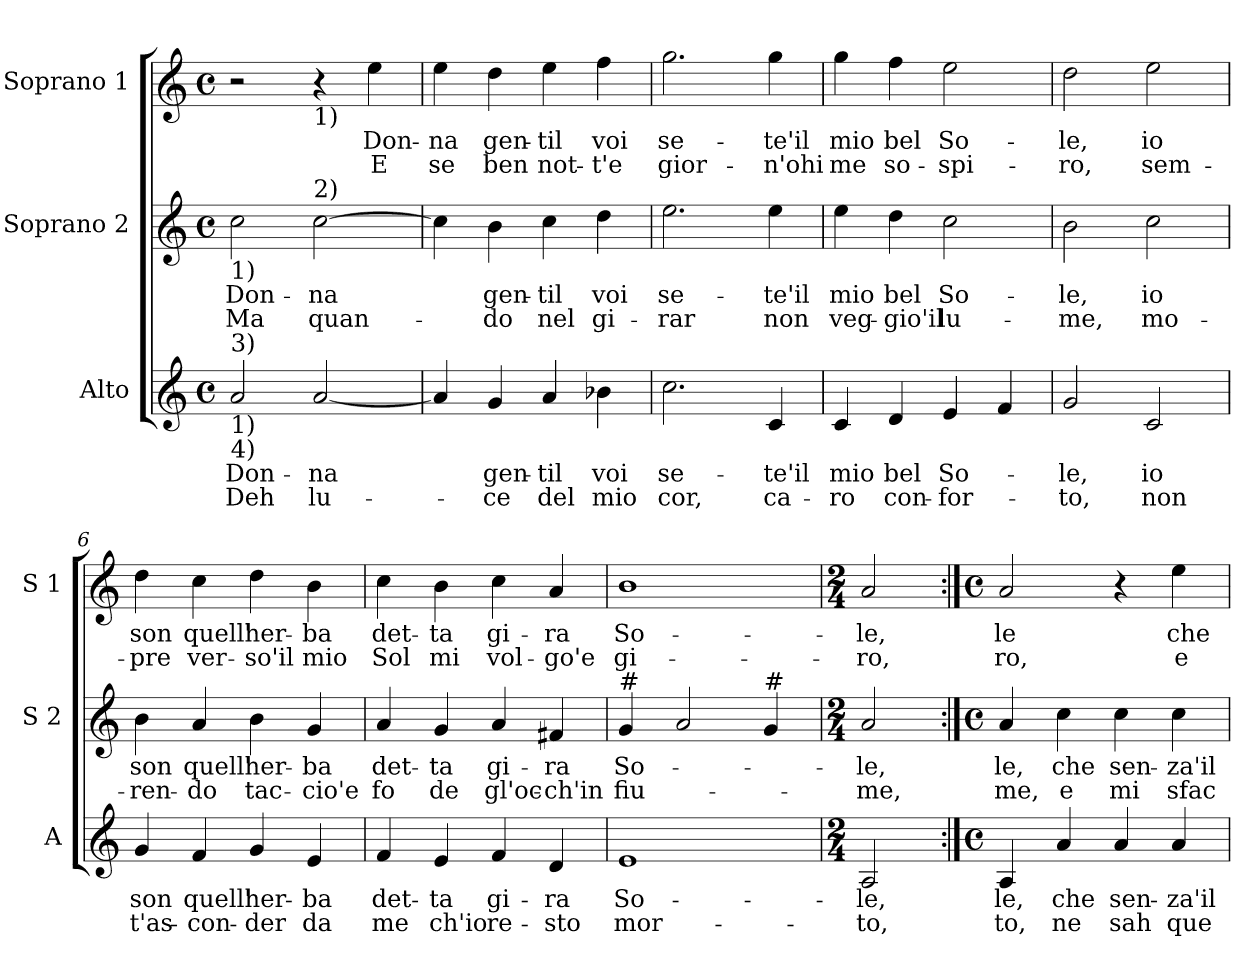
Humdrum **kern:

**kern	**text	**text	**kern	**text	**text	**kern	**text	**text
*part3	*part3	*part3	*part2	*part2	*part2	*part1	*part1	*part1
*staff3	*staff3	*staff3	*staff2	*staff2	*staff2	*staff1	*staff1	*staff1
*I"Alto	*	*	*I"Soprano 2	*	*	*I"Soprano 1	*	*
*I'A	*	*	*I'S 2	*	*	*I'S 1	*	*
*clefG2	*	*	*clefG2	*	*	*clefG2	*	*
*k[]	*	*	*k[]	*	*	*k[]	*	*
*C:	*	*	*C:	*	*	*C:	*	*
*M4/4	*	*	*M4/4	*	*	*M4/4	*	*
*met(c)	*	*	*met(c)	*	*	*met(c)	*	*
=1	=1	=1	=1	=1	=1	=1	=1	=1
!	!	!	!LO:TX:b:t=1)	!	!	!	!	!
!LO:TX:a:t=3)	!	!	!	!	!	!	!	!
!LO:TX:b:t=1)	!	!	!	!	!	!	!	!
!LO:TX:b:t=4)	!	!	!	!	!	!	!	!
!	!LO:LY:b	!LO:LY:b	!	!LO:LY:b	!LO:LY:b	!	!	!
2a/	Don-	Deh	2cc\	Don-	Ma	2r	.	.
!	!	!	!	!	!	!LO:TX:b:t=1)	!	!
!	!	!	!LO:TX:a:t=2)	!	!	!	!	!
!	!LO:LY:b	!LO:LY:b	!	!LO:LY:b	!LO:LY:b	!	!	!
[2a/	-na	lu-	[2cc\	-na	quan-	4r	.	.
!	!	!	!	!	!	!	!LO:LY:b	!LO:LY:b
.	.	.	.	.	.	4ee\	Don-	E
=2	=2	=2	=2	=2	=2	=2	=2	=2
!	!	!	!	!	!	!	!LO:LY:b	!LO:LY:b
4a/]	.	.	4cc\]	.	.	4ee\	-na	se
!	!LO:LY:b	!LO:LY:b	!	!LO:LY:b	!LO:LY:b	!	!LO:LY:b	!LO:LY:b
4g/	gen-	-ce	4b\	gen-	-do	4dd\	gen-	ben
!	!LO:LY:b	!LO:LY:b	!	!LO:LY:b	!LO:LY:b	!	!LO:LY:b	!LO:LY:b
4a/	-til	del	4cc\	-til	nel	4ee\	-til	not-
!	!LO:LY:b	!LO:LY:b	!	!LO:LY:b	!LO:LY:b	!	!LO:LY:b	!LO:LY:b
4b-X\	voi	mio	4dd\	voi	gi-	4ff\	voi	-t'e
=3	=3	=3	=3	=3	=3	=3	=3	=3
!	!LO:LY:b	!LO:LY:b	!	!LO:LY:b	!LO:LY:b	!	!LO:LY:b	!LO:LY:b
2.cc\	se-	cor,	2.ee\	se-	-rar	2.gg\	se-	gior-
!	!LO:LY:b	!LO:LY:b	!	!LO:LY:b	!LO:LY:b	!	!LO:LY:b	!LO:LY:b
4c/	-te'il	ca-	4ee\	-te'il	non	4gg\	-te'il	-n'ohi
=4	=4	=4	=4	=4	=4	=4	=4	=4
!	!LO:LY:b	!LO:LY:b	!	!LO:LY:b	!LO:LY:b	!	!LO:LY:b	!LO:LY:b
4c/	mio	-ro	4ee\	mio	veg-	4gg\	mio	me
!	!LO:LY:b	!LO:LY:b	!	!LO:LY:b	!LO:LY:b	!	!LO:LY:b	!LO:LY:b
4d/	bel	con-	4dd\	bel	-gio'il	4ff\	bel	so-
!	!LO:LY:b	!LO:LY:b	!	!LO:LY:b	!LO:LY:b	!	!LO:LY:b	!LO:LY:b
4e/	So-	-for-	2cc\	So-	lu-	2ee\	So-	-spi-
4f/	.	.	.	.	.	.	.	.
!!LO:LB:g=z
=5	=5	=5	=5	=5	=5	=5	=5	=5
!	!LO:LY:b	!LO:LY:b	!	!LO:LY:b	!LO:LY:b	!	!LO:LY:b	!LO:LY:b
2g/	-le,	-to,	2b\	-le,	-me,	2dd\	-le,	-ro,
!	!LO:LY:b	!LO:LY:b	!	!LO:LY:b	!LO:LY:b	!	!LO:LY:b	!LO:LY:b
2c/	io	non	2cc\	io	mo-	2ee\	io	sem-
=6	=6	=6	=6	=6	=6	=6	=6	=6
!	!LO:LY:b	!LO:LY:b	!	!LO:LY:b	!LO:LY:b	!	!LO:LY:b	!LO:LY:b
4g/	son	t'as-	4b\	son	-ren-	4dd\	son	-pre
!	!LO:LY:b	!LO:LY:b	!	!LO:LY:b	!LO:LY:b	!	!LO:LY:b	!LO:LY:b
4f/	quell'	-con-	4a/	quell'	-do	4cc\	quell'	ver-
!	!LO:LY:b	!LO:LY:b	!	!LO:LY:b	!LO:LY:b	!	!LO:LY:b	!LO:LY:b
4g/	her-	-der	4b\	her-	tac-	4dd\	her-	-so'il
!	!LO:LY:b	!LO:LY:b	!	!LO:LY:b	!LO:LY:b	!	!LO:LY:b	!LO:LY:b
4e/	-ba	da	4g/	-ba	-cio'e	4b\	-ba	mio
=7	=7	=7	=7	=7	=7	=7	=7	=7
!	!LO:LY:b	!LO:LY:b	!	!LO:LY:b	!LO:LY:b	!	!LO:LY:b	!LO:LY:b
4f/	det-	me	4a/	det-	fo	4cc\	det-	Sol
!	!LO:LY:b	!LO:LY:b	!	!LO:LY:b	!LO:LY:b	!	!LO:LY:b	!LO:LY:b
4e/	-ta	ch'io	4g/	-ta	de	4b\	-ta	mi
!	!LO:LY:b	!LO:LY:b	!	!LO:LY:b	!LO:LY:b	!	!LO:LY:b	!LO:LY:b
4f/	gi-	re-	4a/	gi-	gl'oc-	4cc\	gi-	vol-
!	!LO:LY:b	!LO:LY:b	!	!LO:LY:b	!LO:LY:b	!	!LO:LY:b	!LO:LY:b
4d/	-ra	-sto	4f#X/	-ra	-ch'in	4a/	-ra	-go'e
=8	=8	=8	=8	=8	=8	=8	=8	=8
!	!	!	!LO:TX:a:t=#	!	!	!	!	!
!	!LO:LY:b	!LO:LY:b	!	!LO:LY:b	!LO:LY:b	!	!LO:LY:b	!LO:LY:b
1e	So-	mor-	4g/	So-	fiu-	1b	So-	gi-
.	.	.	2a/	.	.	.	.	.
!	!	!	!LO:TX:a:t=#	!	!	!	!	!
.	.	.	4g/	.	.	.	.	.
=9	=9	=9	=9	=9	=9	=9	=9	=9
*M2/4	*	*	*M2/4	*	*	*M2/4	*	*
!	!LO:LY:b	!LO:LY:b	!	!LO:LY:b	!LO:LY:b	!	!LO:LY:b	!LO:LY:b
2A/	-le,	-to,	2a/	-le,	-me,	2a/	-le,	-ro,
!!LO:PB:g=z
=10:|!	=10:|!	=10:|!	=10:|!	=10:|!	=10:|!	=10:|!	=10:|!	=10:|!
*M4/4	*	*	*M4/4	*	*	*M4/4	*	*
*met(c)	*	*	*met(c)	*	*	*met(c)	*	*
!	!LO:LY:b	!LO:LY:b	!	!LO:LY:b	!LO:LY:b	!	!LO:LY:b	!LO:LY:b
4A/	le,	to,	4a/	le,	me,	2a/	le	ro,
!	!LO:LY:b	!LO:LY:b	!	!LO:LY:b	!LO:LY:b	!	!	!
4a/	che	ne	4cc\	che	e	.	.	.
!	!LO:LY:b	!LO:LY:b	!	!LO:LY:b	!LO:LY:b	!	!	!
4a/	sen-	sah	4cc\	sen-	mi	4r	.	.
!	!LO:LY:b	!LO:LY:b	!	!LO:LY:b	!LO:LY:b	!	!LO:LY:b	!LO:LY:b
4a/	-za'il	que-	4cc\	-za'il	sfac-	4ee\	che	e
=	=	=	=	=	=	=	=	=
*-	*-	*-	*-	*-	*-	*-	*-	*-
